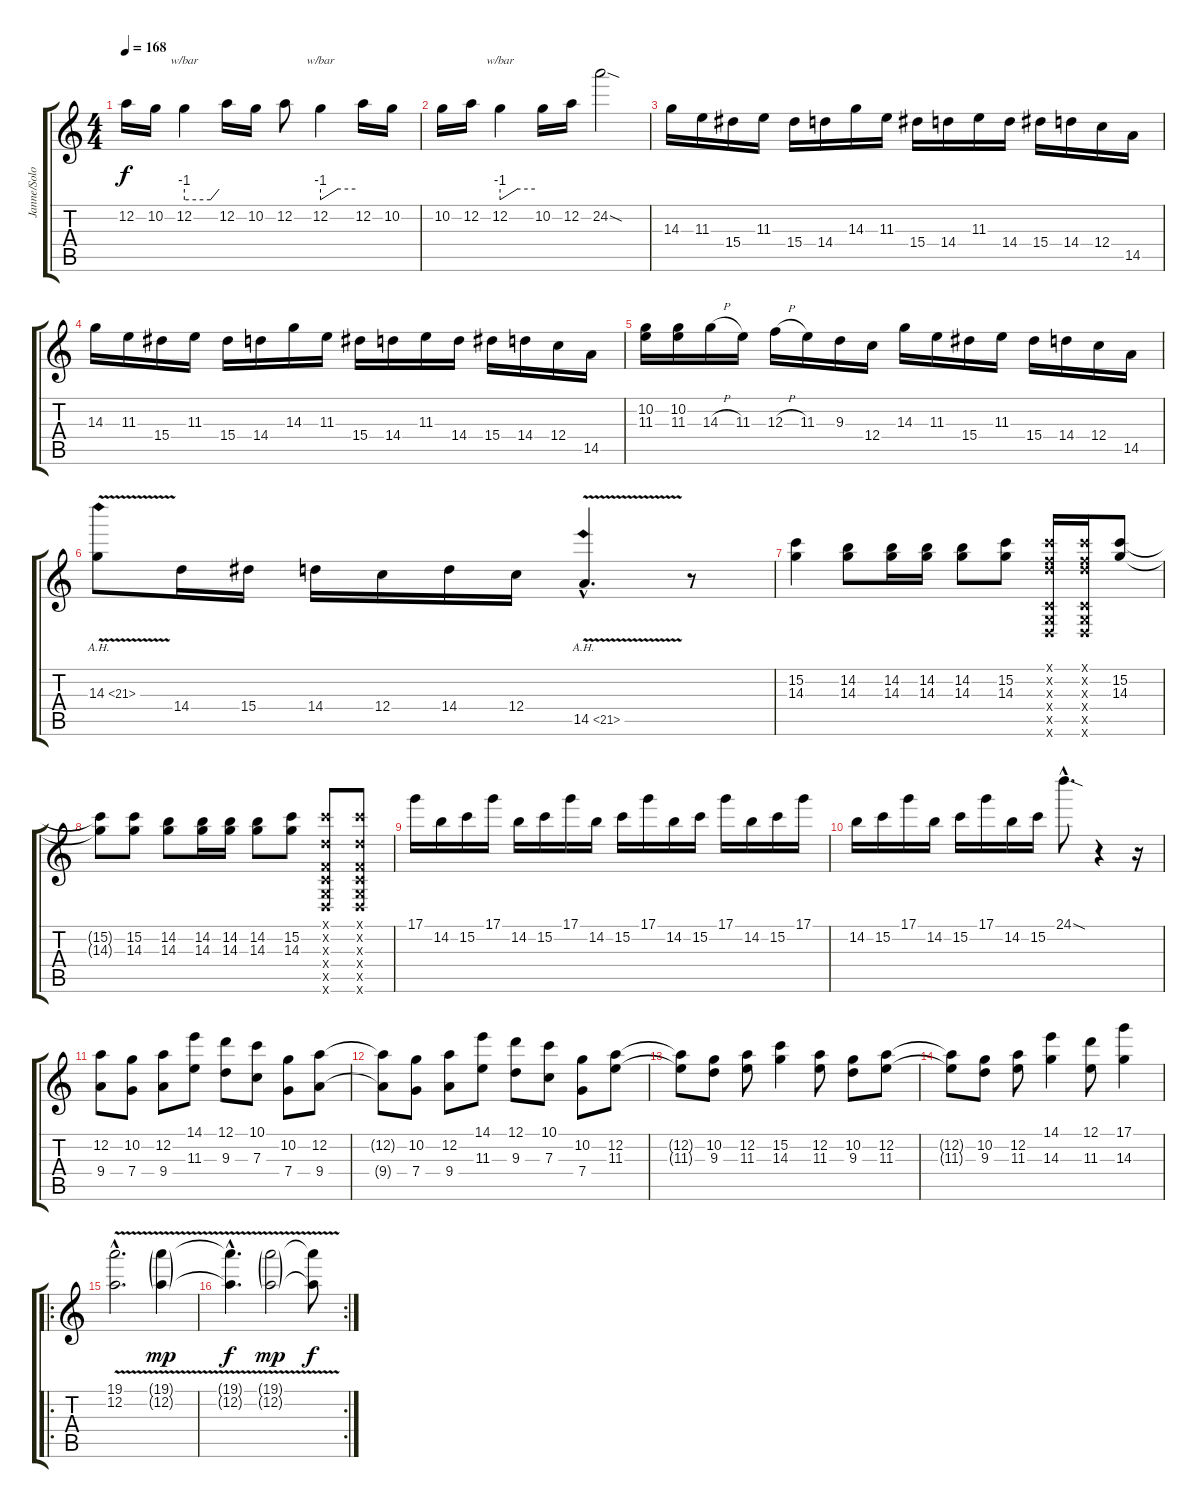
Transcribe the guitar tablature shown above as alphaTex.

\track ("Janne/Solo" "Janne/Solo") {instrument distortionguitar}
\staff {score tabs}
\tuning (D4 A3 F3 C3 G2 D2) {hide}
\ts (4 4)
\tempo 168
\clef g2
\ks c
12.2.16{dy f} 10.2.16 12.2.4{tbe (custom default 0 -4 45 -4 60 0)} 12.2.16 10.2.16 12.2.8 12.2.4{tbe (custom default 0 -4 30 0 60 0)} 12.2.16 10.2.16 |
10.2.16 12.2.16 12.2.4{tbe (custom default 0 -4 30 0 60 0)} 10.2.16 12.2.16 24.2{sod}.2 |
14.3.16 11.3.16 15.4.16 11.3.16 15.4.16 14.4.16 14.3.16 11.3.16 15.4.16 14.4.16 11.3.16 14.4.16 15.4.16 14.4.16 12.4.16 14.5.16 |
14.3.16 11.3.16 15.4.16 11.3.16 15.4.16 14.4.16 14.3.16 11.3.16 15.4.16 14.4.16 11.3.16 14.4.16 15.4.16 14.4.16 12.4.16 14.5.16 |
(10.2 11.3).16 (10.2 11.3).16 14.3{h}.16 11.3.16 12.3{h}.16 11.3.16 9.3.16 12.4.16 14.3.16 11.3.16 15.4.16 11.3.16 15.4.16 14.4.16 12.4.16 14.5.16 |
14.3{ah 7 v}.8 14.4.16 15.4.16 14.4.16 12.4.16 14.4.16 12.4.16 14.5{ah 7 v hac}.4{d} r.8 |
(15.2 14.3).4 (14.2 14.3).8 (14.2 14.3).16 (14.2 14.3).16 (14.2 14.3).8 (15.2 14.3).8 (0.1{x} 15.2{x} 12.3{x} 0.4{x} 0.5{x} 0.6{x}).16 (0.1{x} 15.2{x} 12.3{x} 0.4{x} 0.5{x} 0.6{x}).16 (15.2 14.3).8 |
(15.2{t} 14.3{t}).8 (15.2 14.3).8 (14.2 14.3).8 (14.2 14.3).16 (14.2 14.3).16 (14.2 14.3).8 (15.2 14.3).8 (0.1{x} 15.2{x} 0.3{x} 0.4{x} 0.5{x} 0.6{x}).8 (0.1{x} 15.2{x} 0.3{x} 0.4{x} 0.5{x} 0.6{x}).8 |
17.1.16 14.2.16 15.2.16 17.1.16 14.2.16 15.2.16 17.1.16 14.2.16 15.2.16 17.1.16 14.2.16 15.2.16 17.1.16 14.2.16 15.2.16 17.1.16 |
14.2.16 15.2.16 17.1.16 14.2.16 15.2.16 17.1.16 14.2.16 15.2.16 24.1{sod hac}.8{d} r.4 r.16 |
(12.2 9.4).8 (10.2 7.4).8 (12.2 9.4).8 (14.1 11.3).8 (12.1 9.3).8 (10.1 7.3).8 (10.2 7.4).8 (12.2 9.4).8 |
(12.2{t} 9.4{t}).8 (10.2 7.4).8 (12.2 9.4).8 (14.1 11.3).8 (12.1 9.3).8 (10.1 7.3).8 (10.2 7.4).8 (12.2 11.3).8 |
(12.2{t} 11.3{t}).8 (10.2 9.3).8 (12.2 11.3).8 (15.2 14.3).4 (12.2 11.3).8 (10.2 9.3).8 (12.2 11.3).8 |
(12.2{t} 11.3{t}).8 (10.2 9.3).8 (12.2 11.3).8 (14.1 14.3).4 (12.1 11.3).8 (17.1 14.3).4 |
\ro
(19.1{v hac} 12.2{v hac}).2{d instrument distortionguitar} (19.1{v g} 12.2{v g}).4{dy mp} |
\rc 2
(19.1{hac t} 12.2{hac t}).4{d dy f} (19.1{v g} 12.2{v g}).2{dy mp} (19.1{t} 12.2{t}).8{dy f}
